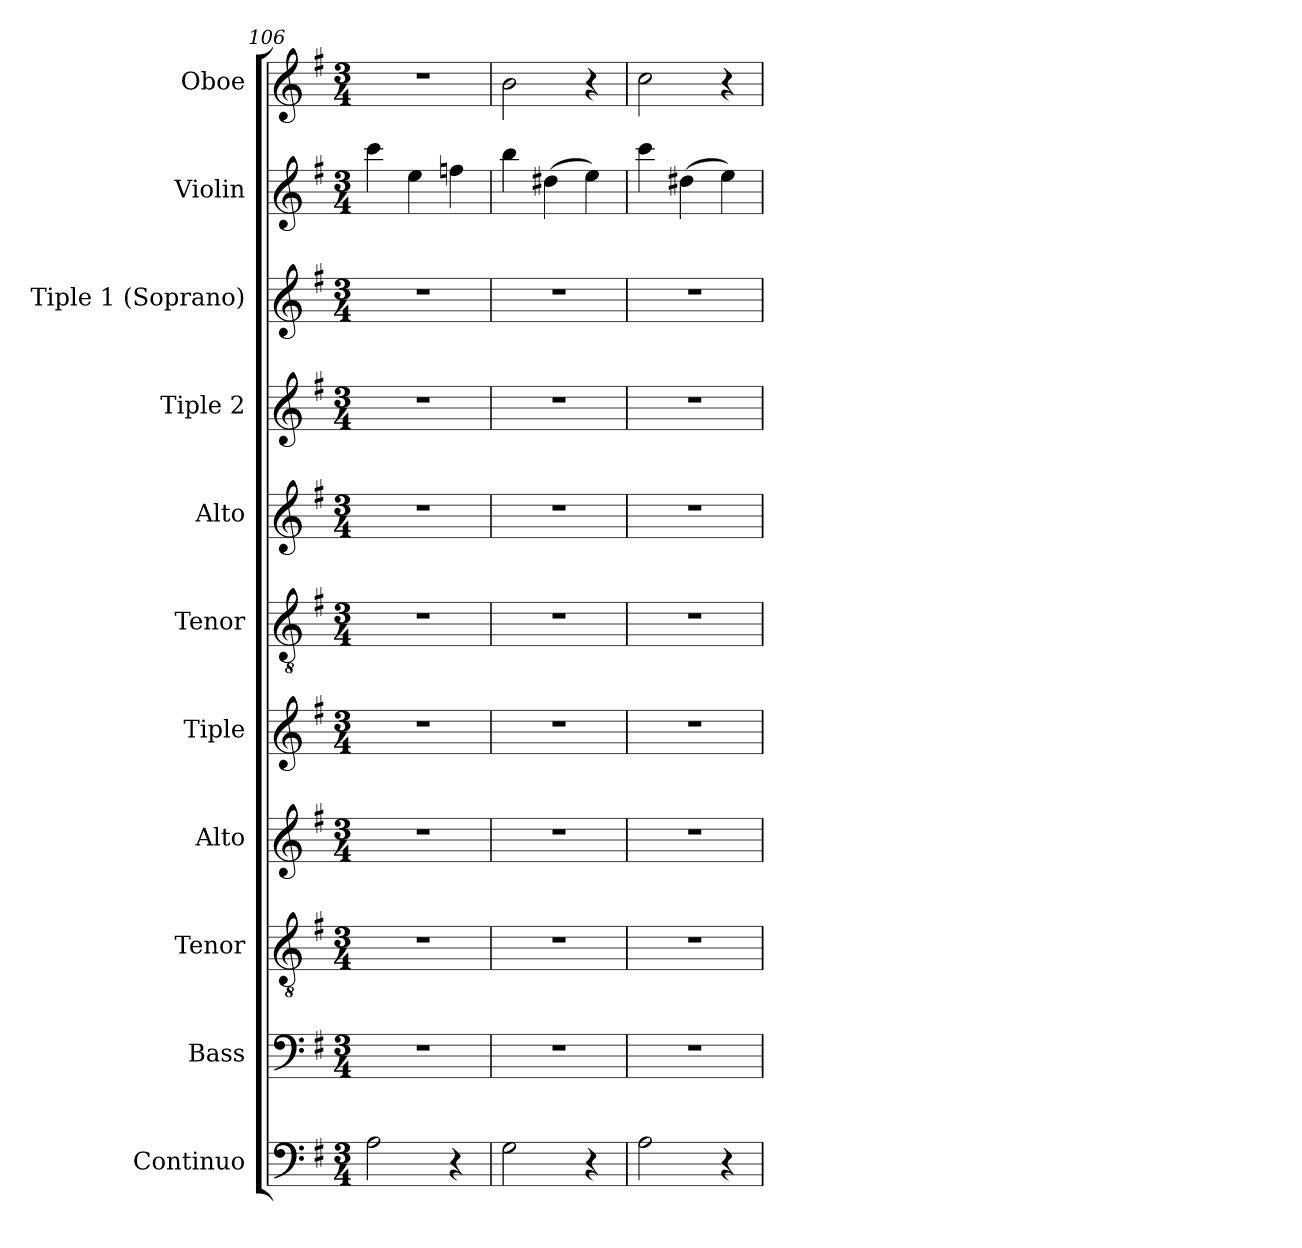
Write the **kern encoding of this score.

**kern	**kern	**kern	**kern	**kern	**kern	**kern	**kern	**kern	**kern	**kern
*part11	*part10	*part9	*part8	*part7	*part6	*part5	*part4	*part3	*part2	*part1
*staff11	*staff10	*staff9	*staff8	*staff7	*staff6	*staff5	*staff4	*staff3	*staff2	*staff1
*I"Continuo	*I"Bass	*I"Tenor	*I"Alto	*I"Tiple	*I"Tenor	*I"Alto	*I"Tiple 2	*I"Tiple 1 (Soprano)	*I"Violin	*I"Oboe
*I'Cont.	*I'B.	*I'T.	*I'A.	*	*I'T.	*I'A.	*	*I'S1.	*I'Vln.	*I'Ob.
*clefF4	*clefF4	*clefGv2	*clefG2	*clefG2	*clefGv2	*clefG2	*clefG2	*clefG2	*clefG2	*clefG2
*	*	*ITrd7c12	*	*	*ITrd7c12	*	*	*	*	*
*k[f#]	*k[f#]	*k[f#]	*k[f#]	*k[f#]	*k[f#]	*k[f#]	*k[f#]	*k[f#]	*k[f#]	*k[f#]
*G:	*G:	*G:	*G:	*G:	*G:	*G:	*G:	*G:	*G:	*G:
*M3/4	*M3/4	*M3/4	*M3/4	*M3/4	*M3/4	*M3/4	*M3/4	*M3/4	*M3/4	*M3/4
=106	=106	=106	=106	=106	=106	=106	=106	=106	=106	=106
!	!LO:N:vis=1	!LO:N:vis=1	!LO:N:vis=1	!LO:N:vis=1	!LO:N:vis=1	!LO:N:vis=1	!LO:N:vis=1	!LO:N:vis=1	!	!LO:N:vis=1
2Ai\	2.r	2.r	2.r	2.r	2.r	2.r	2.r	2.r	4ccci\	2.r
.	.	.	.	.	.	.	.	.	4eei\	.
4r	.	.	.	.	.	.	.	.	4ffni\	.
=107	=107	=107	=107	=107	=107	=107	=107	=107	=107	=107
!	!LO:N:vis=1	!LO:N:vis=1	!LO:N:vis=1	!LO:N:vis=1	!LO:N:vis=1	!LO:N:vis=1	!LO:N:vis=1	!LO:N:vis=1	!	!
2Gi\	2.r	2.r	2.r	2.r	2.r	2.r	2.r	2.r	4bbi\	2bi\
.	.	.	.	.	.	.	.	.	(4dd#Xi\	.
4r	.	.	.	.	.	.	.	.	4eei\)	4r
=108	=108	=108	=108	=108	=108	=108	=108	=108	=108	=108
!	!LO:N:vis=1	!LO:N:vis=1	!LO:N:vis=1	!LO:N:vis=1	!LO:N:vis=1	!LO:N:vis=1	!LO:N:vis=1	!LO:N:vis=1	!	!
2Ai\	2.r	2.r	2.r	2.r	2.r	2.r	2.r	2.r	4ccci\	2cci\
.	.	.	.	.	.	.	.	.	(4dd#Xi\	.
4r	.	.	.	.	.	.	.	.	4eei\)	4r
=	=	=	=	=	=	=	=	=	=	=
*-	*-	*-	*-	*-	*-	*-	*-	*-	*-	*-
